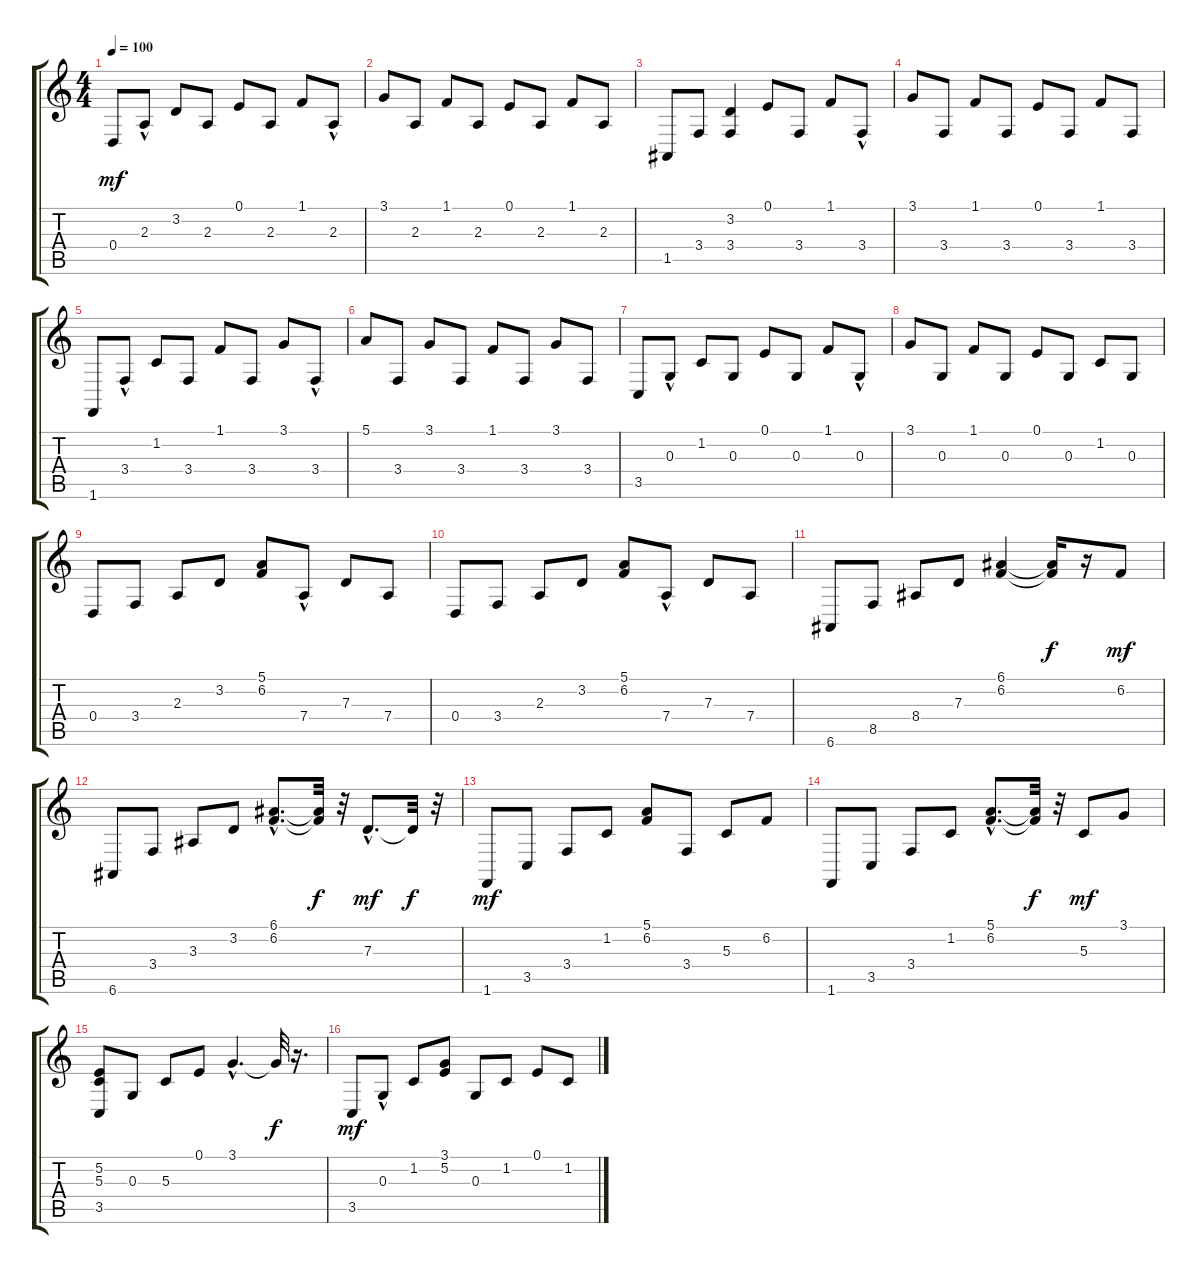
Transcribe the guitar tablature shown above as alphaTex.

\track "" {instrument acousticgrandpiano}
\staff {score tabs}
\tuning (E4 B3 G3 D3 A2 E2) {hide}
\ts (4 4)
\tempo 100
\clef g2
\ks c
0.4.8{dy mf instrument acousticgrandpiano} 2.3{hac}.8 3.2.8 2.3.8 0.1.8 2.3.8 1.1.8 2.3{hac}.8 |
3.1.8 2.3.8 1.1.8 2.3.8 0.1.8 2.3.8 1.1.8 2.3.8 |
1.5.8 3.4.8 (3.2 3.4).4 0.1.8 3.4.8 1.1.8 3.4{hac}.8 |
3.1.8 3.4.8 1.1.8 3.4.8 0.1.8 3.4.8 1.1.8 3.4.8 |
1.6.8 3.4{hac}.8 1.2.8 3.4.8 1.1.8 3.4.8 3.1.8 3.4{hac}.8 |
5.1.8 3.4.8 3.1.8 3.4.8 1.1.8 3.4.8 3.1.8 3.4.8 |
3.5.8 0.3{hac}.8 1.2.8 0.3.8 0.1.8 0.3.8 1.1.8 0.3{hac}.8 |
3.1.8 0.3.8 1.1.8 0.3.8 0.1.8 0.3.8 1.2.8 0.3.8 |
0.4.8 3.4.8 2.3.8 3.2.8 (5.1 6.2).8 7.4{hac}.8 7.3.8 7.4.8 |
0.4.8 3.4.8 2.3.8 3.2.8 (5.1 6.2).8 7.4{hac}.8 7.3.8 7.4.8 |
6.6.8 8.5.8 8.4.8 7.3.8 (6.1 6.2).4 (6.1{t} 6.2{t}).16{dy f} r.16 6.2.8{dy mf} |
6.6.8 3.4.8 3.3.8 3.2.8 (6.1{hac} 6.2{hac}).8{d} (6.1{t} 6.2{t}).32{dy f} r.32 7.3{hac}.8{d dy mf} 7.3{t}.32{dy f} r.32 |
1.6.8{dy mf} 3.5.8 3.4.8 1.2.8 (5.1 6.2).8 3.4.8 5.3.8 6.2.8 |
1.6.8 3.5.8 3.4.8 1.2.8 (5.1{hac} 6.2{hac}).8{d} (5.1{t} 6.2{t}).32{dy f} r.32 5.3.8{dy mf} 3.1.8 |
(5.2 5.3 3.5).8 0.3.8 5.3.8 0.1.8 3.1{hac}.4{d} 3.1{t}.32{dy f} r.16{d} |
3.5.8{dy mf} 0.3{hac}.8 1.2.8 (3.1 5.2).8 0.3.8 1.2.8 0.1.8 1.2.8
